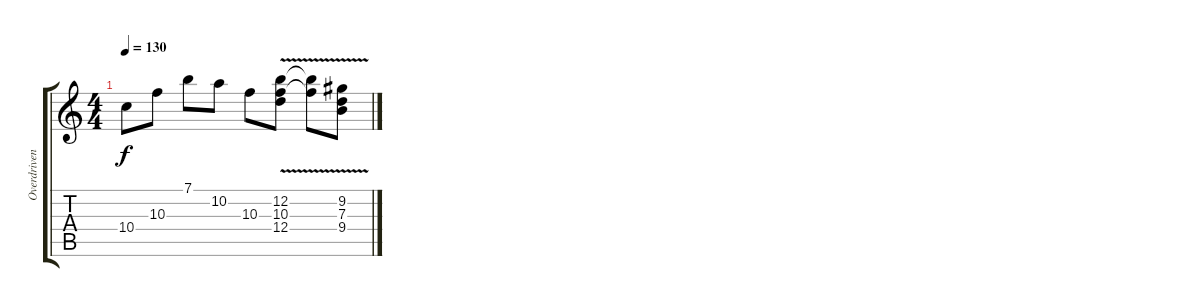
\track ("Overdriven Rythm Guitar " "Overdriven") {instrument overdrivenguitar}
\staff {score tabs}
\tuning (E4 B3 G3 D3 A2 E2) {hide}
\ts (4 4)
\tempo 130
\clef g2
\ks c
10.4.8{dy f volume 11} 10.3.8 7.1.8 10.2.8 10.3.8 (12.2{v} 10.3{v} 12.4{v}).8 (12.2{t} 10.3{t}).8 (9.2{v} 7.3{v} 9.4{v}).8
